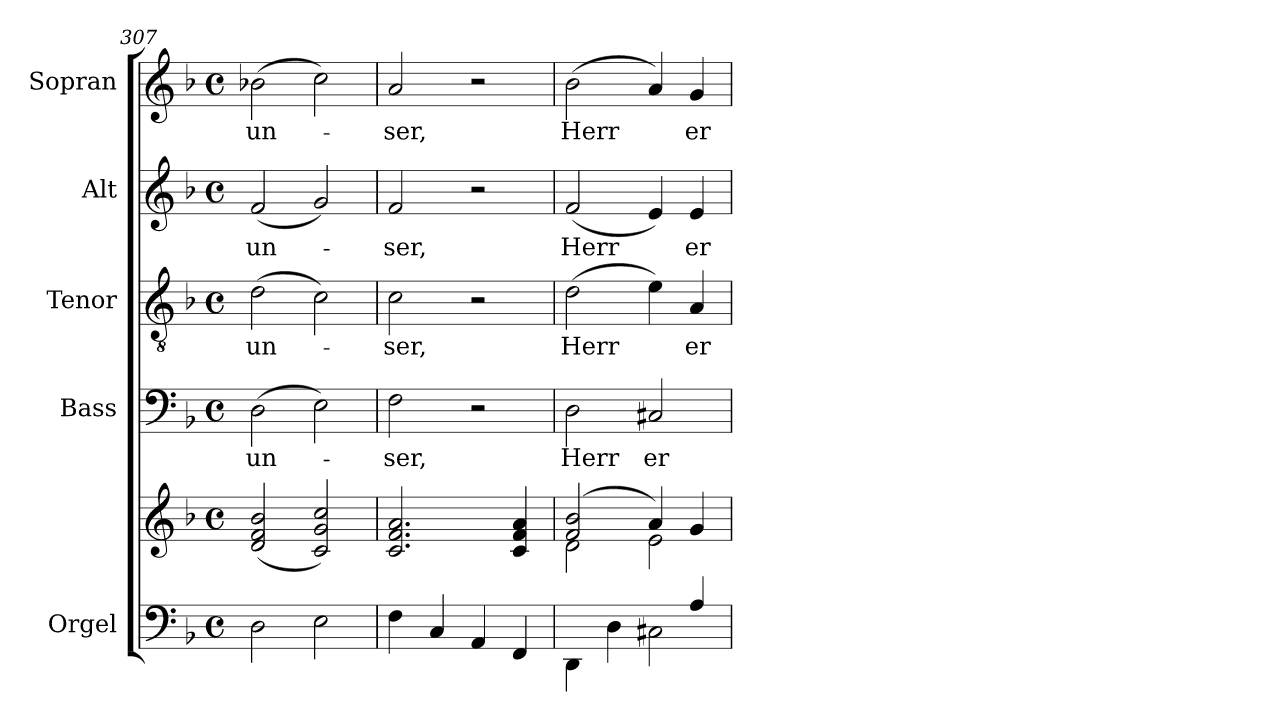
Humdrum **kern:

**kern	**kern	**kern	**text	**kern	**text	**kern	**text	**kern	**text
*part5	*part5	*part4	*part4	*part3	*part3	*part2	*part2	*part1	*part1
*staff6	*staff5	*staff4	*staff4	*staff3	*staff3	*staff2	*staff2	*staff1	*staff1
*I"Orgel	*	*I"Bass	*	*I"Tenor	*	*I"Alt	*	*I"Sopran	*
*I'Org.	*	*I'B.	*	*I'T.	*	*I'A.	*	*I'S.	*
*clefF4	*clefG2	*clefF4	*	*clefGv2	*	*clefG2	*	*clefG2	*
*k[b-]	*k[b-]	*k[b-]	*	*k[b-]	*	*k[b-]	*	*k[b-]	*
*F:	*F:	*F:	*	*F:	*	*F:	*	*F:	*
*M4/4	*M4/4	*M4/4	*	*M4/4	*	*M4/4	*	*M4/4	*
*met(c)	*met(c)	*met(c)	*	*met(c)	*	*met(c)	*	*met(c)	*
=307	=307	=307	=307	=307	=307	=307	=307	=307	=307
2D\	(>2d/ 2f/ 2b-/	(2D\	un-	(2d\	un-	(2f/	un-	(2b-X\	un-
2E\	2c/ 2g/ 2cc/)	2E\)	.	2c\)	.	2g/)	.	2cc\)	.
=308	=308	=308	=308	=308	=308	=308	=308	=308	=308
4F\	2.c/ 2.f/ 2.a/	2F\	-ser,	2c\	-ser,	2f/	-ser,	2a/	-ser,
4C/	.	.	.	.	.	.	.	.	.
4AA/	.	2r	.	2r	.	2r	.	2r	.
4FF/	4c/ 4f/ 4a/	.	.	.	.	.	.	.	.
=309	=309	=309	=309	=309	=309	=309	=309	=309	=309
*^	*^	*	*	*	*	*	*	*	*
2.ryy	4DD\	(2f/ 2b-/	2d\	2D\	Herr	(2d\	Herr	(2f/	Herr	(2b-\	Herr
.	4D\	.	.	.	.	.	.	.	.	.	.
.	2C#X\	4a/)	2e\	2C#X/	er-	4e\)	.	4e/)	.	4a/)	.
4A/	.	4g/	.	.	.	4A/	er-	4e/	er-	4g/	er-
*v	*v	*	*	*	*	*	*	*	*	*	*
*	*v	*v	*	*	*	*	*	*	*	*
=	=	=	=	=	=	=	=	=	=
*-	*-	*-	*-	*-	*-	*-	*-	*-	*-
